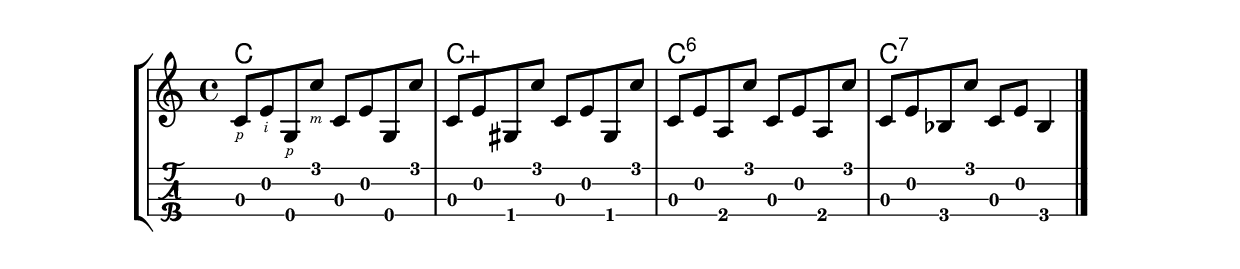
\version "2.18.2"
RH = #rightHandFinger

%--- Configuración ---%
\layout{
	\context {
		\TabStaff
		stringTunings = \stringTuning <g c' e' a'>
	}
}

%--- Introducción de las notas ---%
notas = \relative c' {
	c8_\RH #1 e_\RH #2 g,_\RH #1 c'_\RH #3 c, e g, c' |
	c, e gis, c' c, e gis, c' |
	c, e a, c' c, e a, c' |
	c, e bes c' c, e bes4 |
	\bar "|."
}



%--- Partitura ---%
\score {
	\new StaffGroup	
	<<
			\chords {
			c1| c1:aug | c1:6 | c1:7 |
		}
		\new Staff \notas
		\new TabStaff \notas
	>>
}